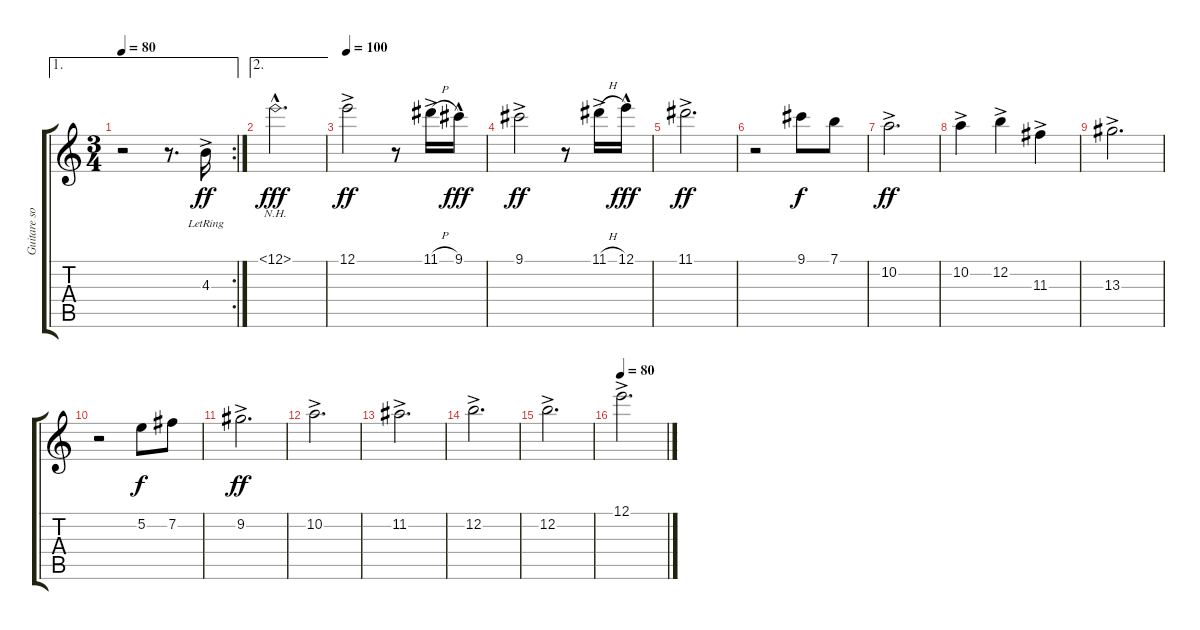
\track ("Guitare solo" "Guitare so") {instrument acousticguitarnylon}
\staff {score tabs}
\tuning (E4 B3 G3 D3 A2 E2) {hide}
\ae 1
\rc 2
\ts (3 4)
\tempo 80
\clef g2
\ks c
r.2{dy ff} r.8{d} 4.3{ac lr}.16 |
\ae 2
12.1{nh hac}.2{d dy fff} |
\tempo 100
12.1{ac}.2{dy ff} r.8 11.1{h ac}.16 9.1{hac}.16{dy fff} |
9.1{ac}.2{dy ff} r.8 11.1{h ac}.16 12.1{hac}.16{dy fff} |
11.1{ac}.2{d dy ff} |
r.2 9.1.8{dy f} 7.1.8 |
10.2{ac}.2{d dy ff} |
10.2{ac}.4 12.2{ac}.4 11.3{ac}.4 |
13.3{ac}.2{d} |
r.2 5.2.8{dy f} 7.2.8 |
9.2{ac}.2{d dy ff} |
10.2{ac}.2{d} |
11.2{ac}.2{d} |
12.2{ac}.2{d} |
12.2{ac}.2{d} |
\tempo 80
12.1{ac}.2{d}
